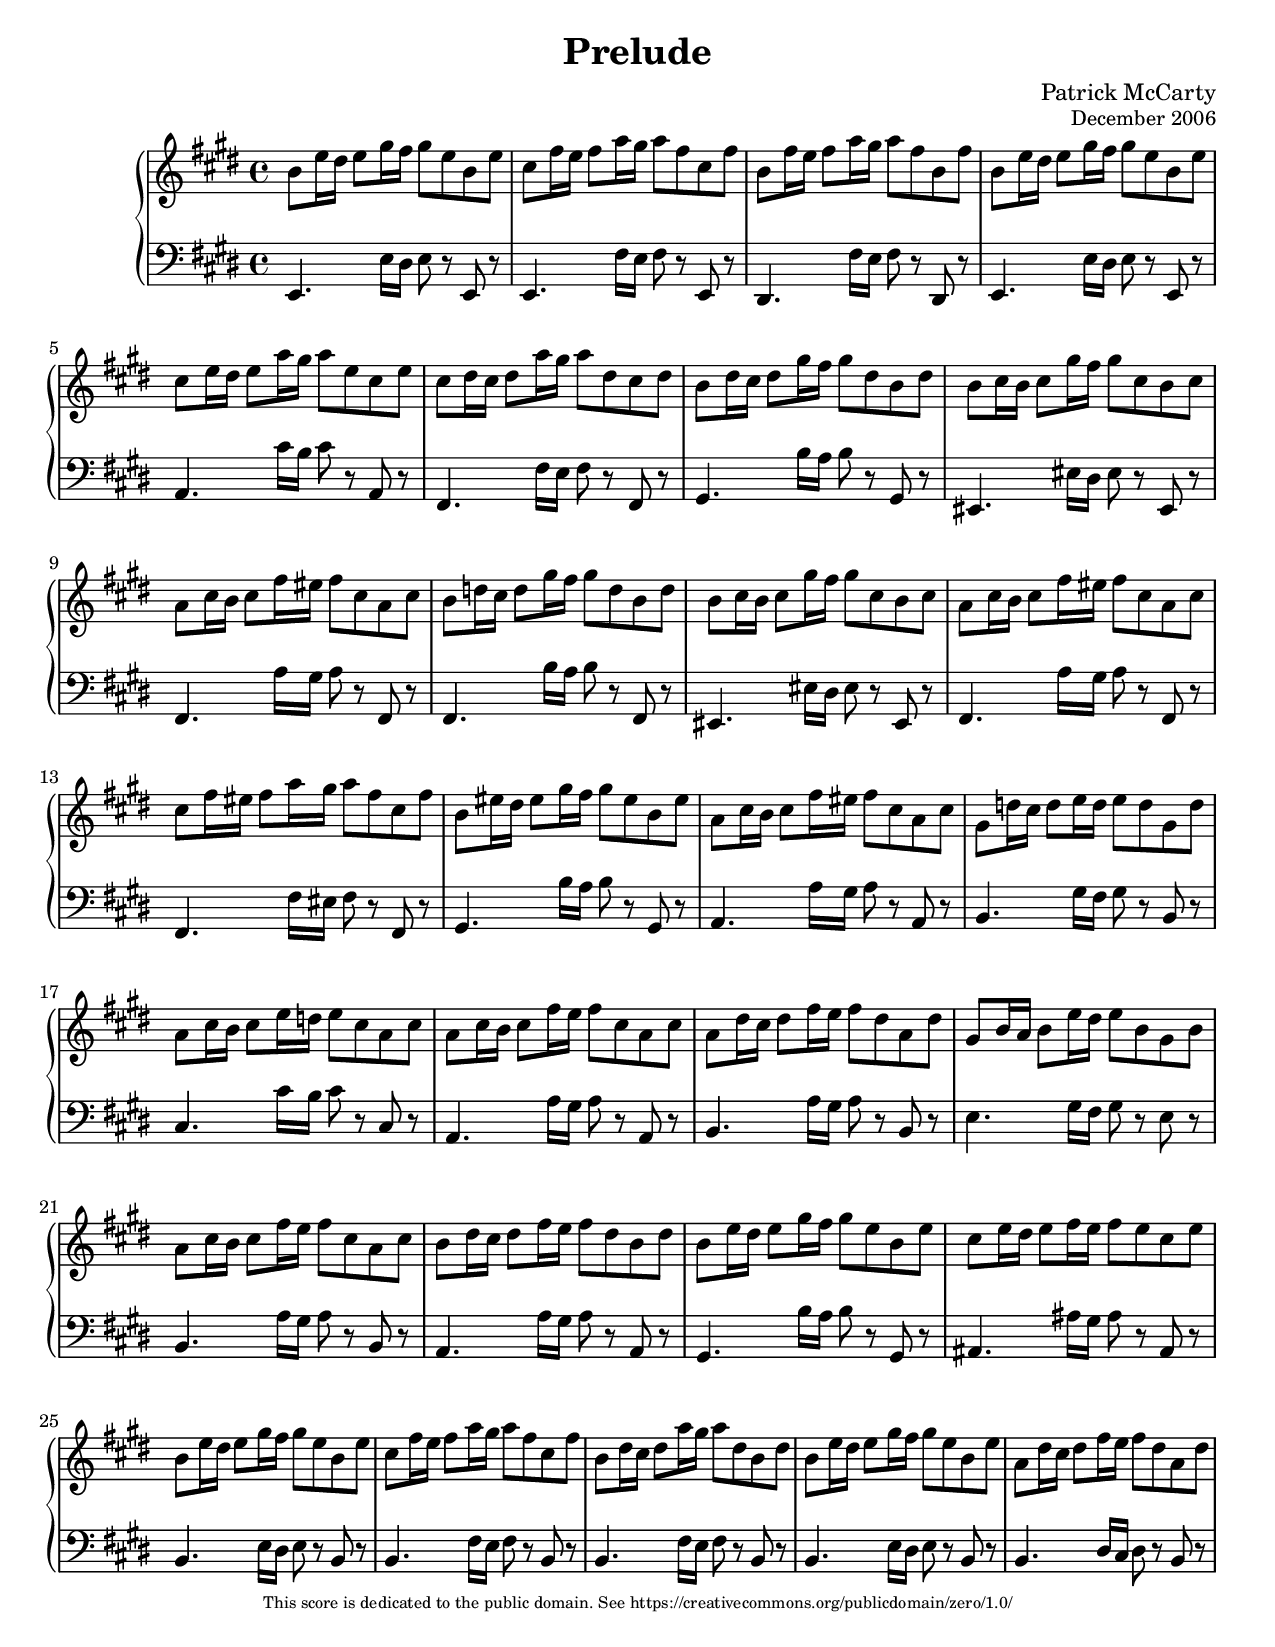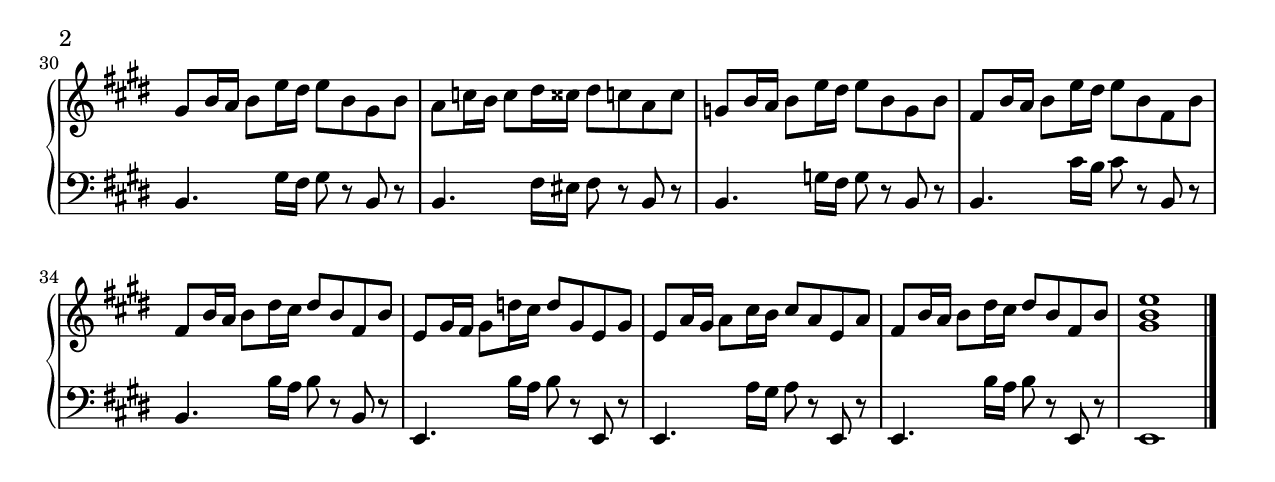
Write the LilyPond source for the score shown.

\version "2.19.49"

#(ly:set-option 'point-and-click #f)
#(set-default-paper-size "letter")

\header {
  title = "Prelude"
  composer = "Patrick McCarty"
  opus = \markup \smaller { "December 2006" }
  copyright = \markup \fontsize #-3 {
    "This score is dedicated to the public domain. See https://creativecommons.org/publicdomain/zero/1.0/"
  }
}

\paper {
  %annotate-spacing = ##t
}

\score {
  \new PianoStaff {
    \override Score.SpacingSpanner.common-shortest-duration = #(ly:make-moment 1/8)
    <<
      \new Staff {
        \override Staff.TimeSignature.style = #'()
        \time 4/4
        \key e \major
        \relative c'' {
          b8 e16 dis e8 gis16 fis gis8 e b e
          cis8 fis16 e fis8 a16 gis a8 fis cis fis
          b, fis'16 e fis8 a16 gis a8 fis b, fis'
          b, e16 dis e8 gis16 fis gis8 e b e
          cis e16 dis e8 a16 gis a8 e cis e
          cis dis16 cis dis8 a'16 gis a8 dis, cis dis
          b dis16 cis dis8 gis16 fis gis8 dis b dis
          b cis16 b cis8 gis'16 fis gis8 cis, b cis
          a cis16 b cis8 fis16 eis fis8 cis a cis
          b d16 cis d8 gis16 fis gis8 d b d
          b cis16 b cis8 gis'16 fis gis8 cis, b cis
          a cis16 b cis8 fis16 eis fis8 cis a cis
          cis fis16 eis fis8 a16 gis a8 fis cis fis
          b, eis16 dis eis8 gis16 fis gis8 eis b eis
          a, cis16 b cis8 fis16 eis fis8 cis a cis
          gis d'16 cis d8 e16 d e8 d gis, d'
          a cis16 b cis8 e16 d e8 cis a cis
          a cis16 b cis8 fis16 e fis8 cis a cis
          a dis16 cis dis8 fis16 e fis8 dis a dis
          gis, b16 a b8 e16 dis e8 b gis b
          a cis16 b cis8 fis16 e fis8 cis a cis
          b dis16 cis dis8 fis16 e fis8 dis b dis
          b e16 dis e8 gis16 fis gis8 e b e
          cis e16 dis e8 fis16 e fis8 e cis e
          b e16 dis e8 gis16 fis gis8 e b e
          cis fis16 e fis8 a16 gis a8 fis cis fis
          b, dis16 cis dis8 a'16 gis a8 dis, b dis
          b e16 dis e8 gis16 fis gis8 e b e
          a, dis16 cis dis8 fis16 e fis8 dis a dis
          gis, b16 a b8 e16 dis e8 b gis b
          a c16 b c8 dis16 cisis dis8 c a c
          g! b16 a b8 e16 dis e8 b g b
          fis b16 a b8 e16 dis e8 b fis b
          fis b16 a b8 dis16 cis dis8 b fis b
          e, gis16 fis gis8 d'16 cis d8 gis, e gis
          e a16 gis a8 cis16 b cis8 a e a
          fis b16 a b8 dis16 cis dis8 b fis b
          \override Voice.Arpeggio.transparent = ##t
          <gis b e>1\arpeggio \bar "|."
        }
      }
      \new Staff {
        \clef bass
        \override Staff.TimeSignature.style = #'()
        \time 4/4
        \key e \major
        \relative c {
          e,4. e'16 dis e8 r e, r
          e4. fis'16 e fis8 r e, r
          dis4. fis'16 e fis8 r dis, r
          e4. e'16 dis e8 r e, r
          a4. cis'16 b cis8 r a, r
          fis4. fis'16 e fis8 r fis, r
          gis4. b'16 a b8 r gis, r
          eis4. eis'16 dis eis8 r eis, r
          fis4. a'16 gis a8 r fis, r
          fis4. b'16 a b8 r fis, r
          eis4. eis'16 dis eis8 r eis, r
          fis4. a'16 gis a8 r fis, r
          fis4. fis'16 eis fis8 r fis, r
          gis4. b'16 a b8 r gis, r
          a4. a'16 gis a8 r a, r
          b4. gis'16 fis gis8 r b, r
          cis4. cis'16 b cis8 r cis, r
          a4. a'16 gis a8 r a, r
          b4. a'16 gis a8 r b, r
          e4. gis16 fis gis8 r e r
          b4. a'16 gis a8 r b, r
          a4. a'16 gis a8 r a, r
          gis4. b'16 a b8 r gis, r
          ais4. ais'16 gis ais8 r ais, r
          b4. e16 dis e8 r b r
          b4. fis'16 e fis8 r b, r
          b4. fis'16 e fis8 r b, r
          b4. e16 dis e8 r b r
          b4. dis16 cis dis8 r b r
          b4. gis'16 fis gis8 r b, r
          b4. fis'16 eis fis8 r b, r
          b4. g'!16 fis g8 r b, r
          b4. cis'16 b cis8 r b, r
          b4. b'16 a b8 r b, r
          e,4. b''16 a b8 r e,, r
          e4. a'16 gis a8 r e, r
          e4. b''16 a b8 r e,, r
          e1 \bar "|."
        }
      }
    >>
  }
}


% vim: ft=lilypond sw=2 et sts=2
